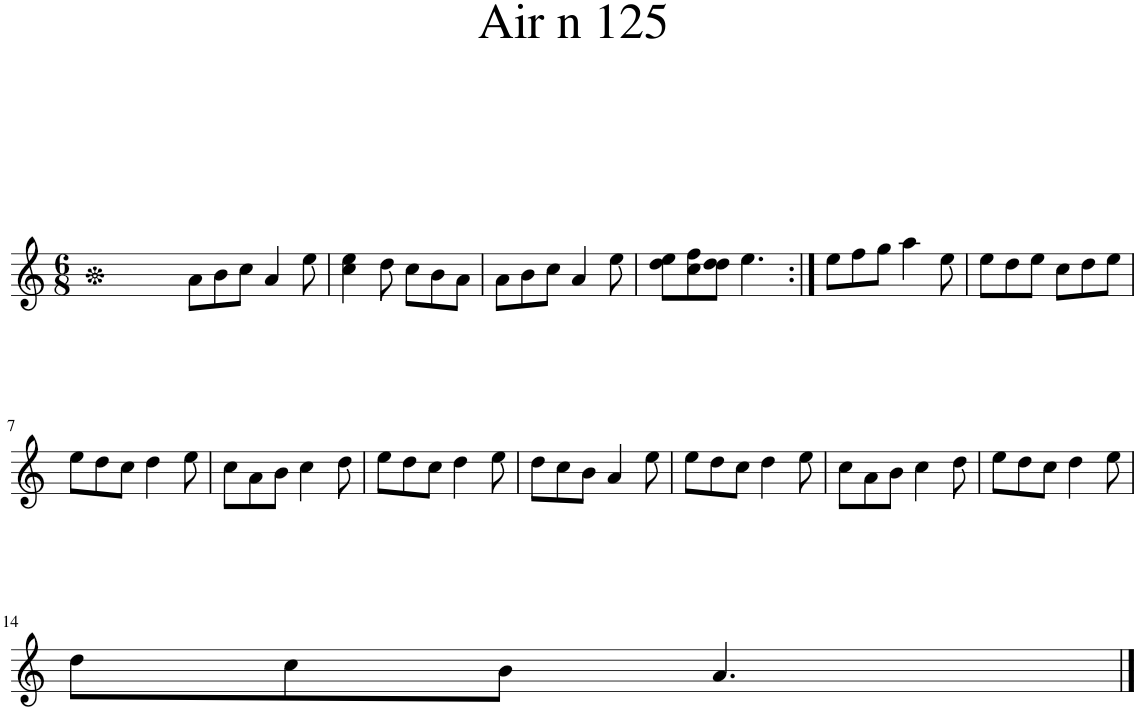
**kern
*part1
*staff1
*I"Piano
*I'Pno.
*clefG2
*k[]
*M6/8
=1
8a\L
8b\
8cc\J
4a/
8ee\
=2
4cc\ 4ee\
8dd\
8cc\L
8b\
8a\J
=3
8a\L
8b\
8cc\J
4a/
8ee\
=4
8dd\ 8ee\L
8cc\ 8ff\
8dd\ 8dd\J
4.ee\
=5:|!
8ee\L
8ff\
8gg\J
4aa\
8ee\
=6
8ee\L
8dd\
8ee\J
8cc\L
8dd\
8ee\J
!!LO:LB:g=z
=7
8ee\L
8dd\
8cc\J
4dd\
8ee\
=8
8cc\L
8a\
8b\J
4cc\
8dd\
=9
8ee\L
8dd\
8cc\J
4dd\
8ee\
=10
8dd\L
8cc\
8b\J
4a/
8ee\
=11
8ee\L
8dd\
8cc\J
4dd\
8ee\
=12
8cc\L
8a\
8b\J
4cc\
8dd\
=13
8ee\L
8dd\
8cc\J
4dd\
8ee\
!!LO:LB:g=z
=14
8dd\L
8cc\
8b\J
4.a/
==
*-
